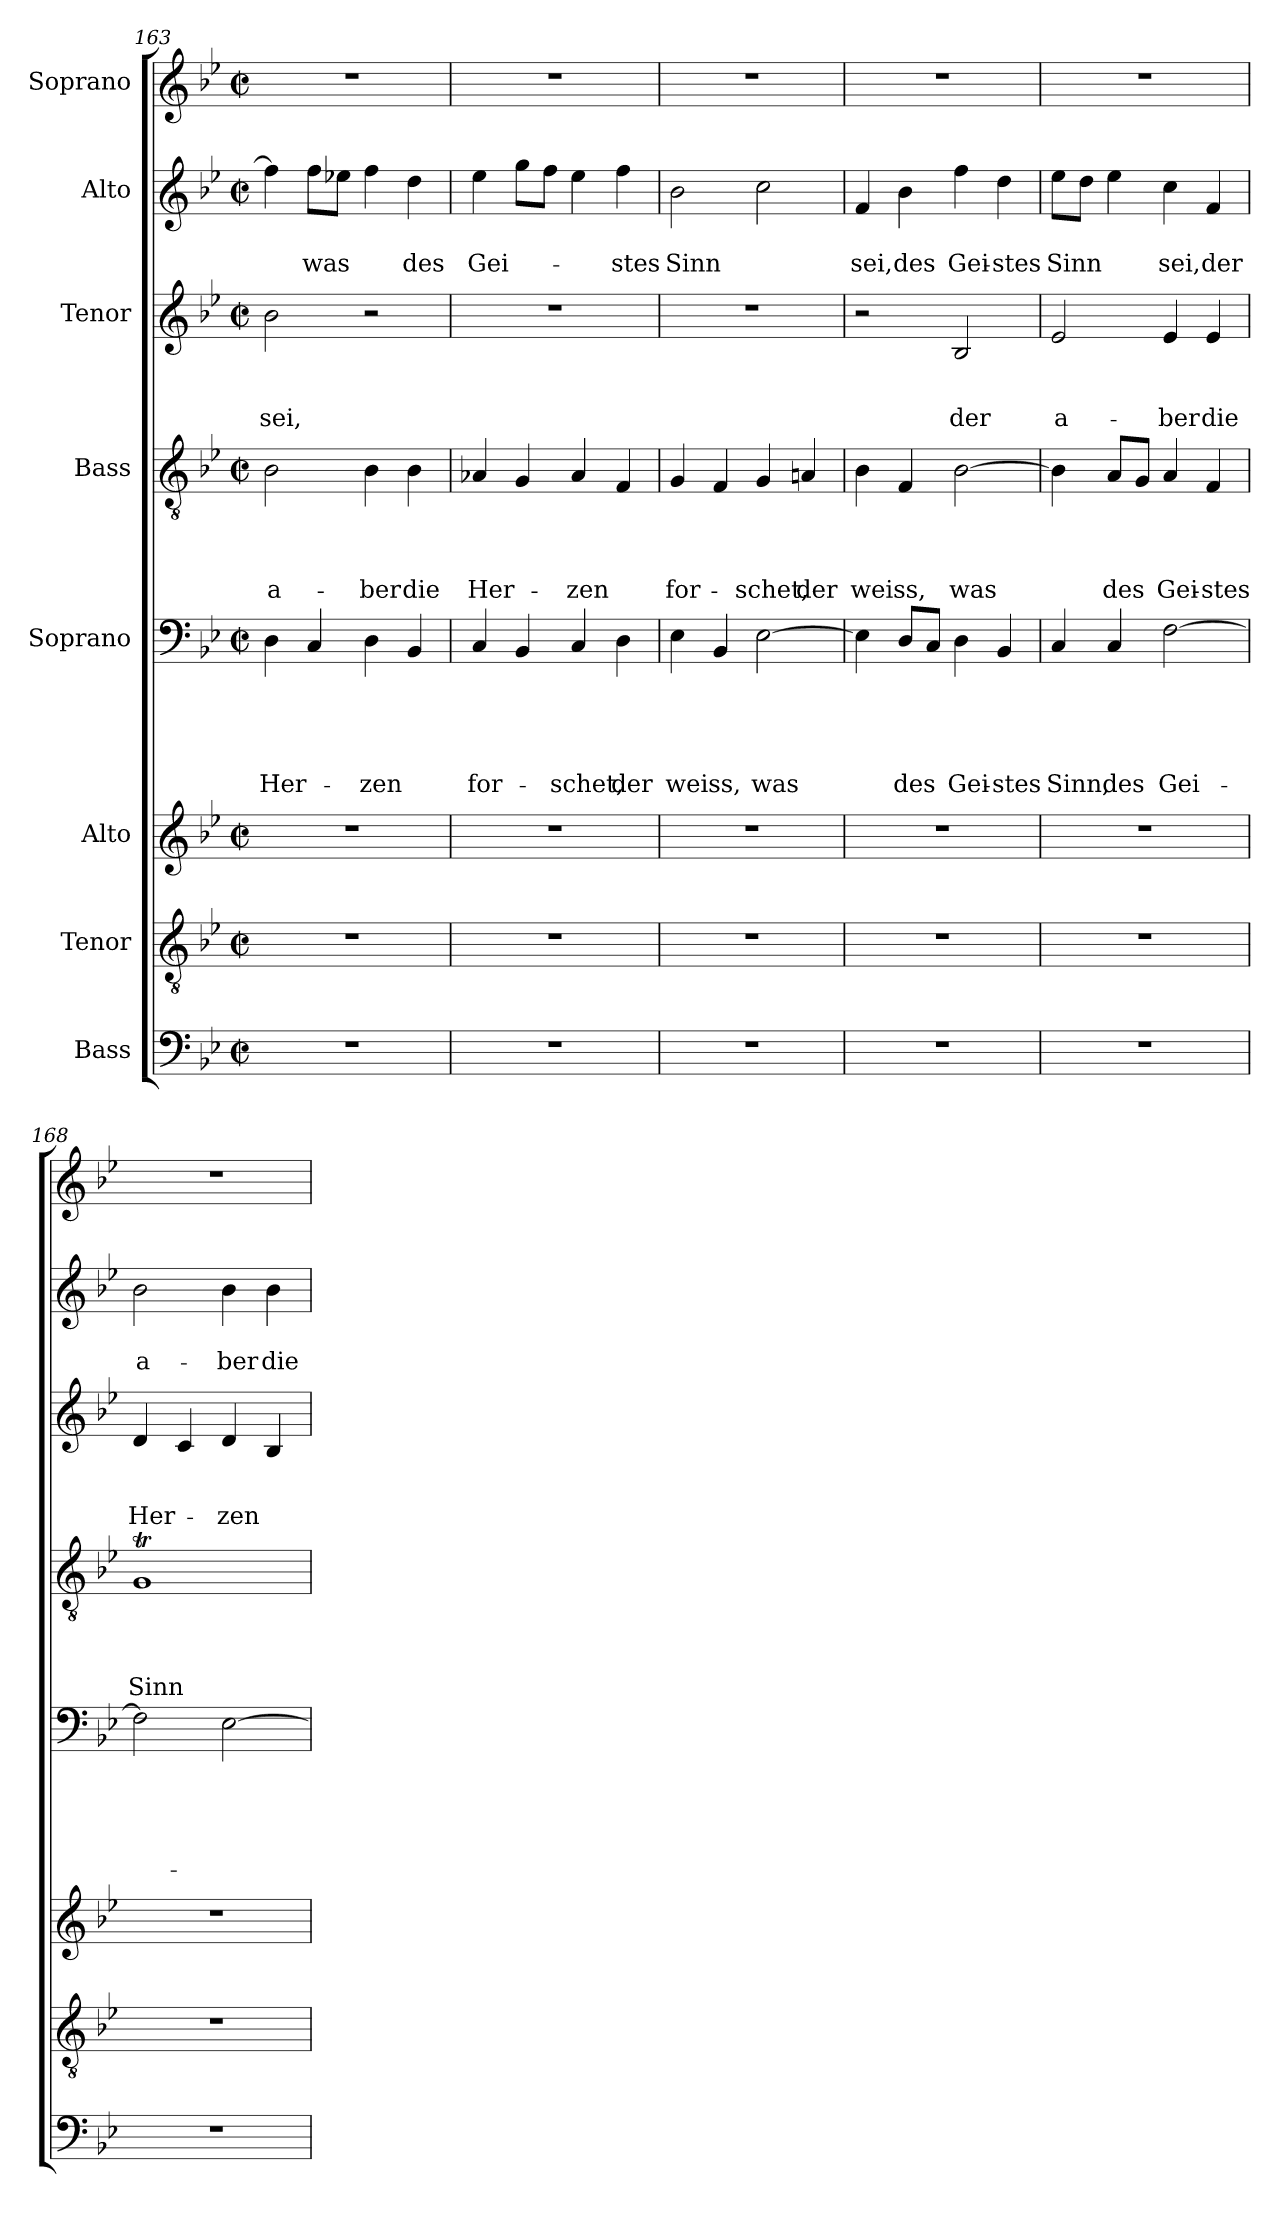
**kern	**kern	**kern	**kern	**text	**text	**text	**text	**text	**kern	**text	**text	**text	**text	**kern	**text	**text	**text	**kern	**text	**text	**kern
*part8	*part7	*part6	*part5	*part5	*part5	*part5	*part5	*part5	*part4	*part4	*part4	*part4	*part4	*part3	*part3	*part3	*part3	*part2	*part2	*part2	*part1
*staff8	*staff7	*staff6	*staff5	*staff5	*staff5	*staff5	*staff5	*staff5	*staff4	*staff4	*staff4	*staff4	*staff4	*staff3	*staff3	*staff3	*staff3	*staff2	*staff2	*staff2	*staff1
*I"Bass	*I"Tenor	*I"Alto	*I"Soprano	*	*	*	*	*	*I"Bass	*	*	*	*	*I"Tenor	*	*	*	*I"Alto	*	*	*I"Soprano
*clefF4	*clefGv2	*clefG2	*clefF4	*	*	*	*	*	*clefGv2	*	*	*	*	*clefG2	*	*	*	*clefG2	*	*	*clefG2
*k[b-e-]	*k[b-e-]	*k[b-e-]	*k[b-e-]	*	*	*	*	*	*k[b-e-]	*	*	*	*	*k[b-e-]	*	*	*	*k[b-e-]	*	*	*k[b-e-]
*B-:	*B-:	*B-:	*B-:	*	*	*	*	*	*B-:	*	*	*	*	*B-:	*	*	*	*B-:	*	*	*B-:
*M2/2	*M2/2	*M2/2	*M2/2	*	*	*	*	*	*M2/2	*	*	*	*	*M2/2	*	*	*	*M2/2	*	*	*M2/2
*met(c|)	*met(c|)	*met(c|)	*met(c|)	*	*	*	*	*	*met(c|)	*	*	*	*	*met(c|)	*	*	*	*met(c|)	*	*	*met(c|)
=163	=163	=163	=163	=163	=163	=163	=163	=163	=163	=163	=163	=163	=163	=163	=163	=163	=163	=163	=163	=163	=163
!	!	!	!	!	!	!	!	!LO:LY:b	!	!	!	!	!LO:LY:b	!	!	!	!LO:LY:b	!	!	!	!
1r	1r	1r	4D\	.	.	.	.	Her-	2B-\	.	.	.	a-	2b-\	.	.	sei,	4ff\]	.	.	1r
!	!	!	!	!	!	!	!	!	!	!	!	!	!	!	!	!	!	!	!	!LO:LY:b	!
.	.	.	4C/	.	.	.	.	.	.	.	.	.	.	.	.	.	.	8ff\L	.	was	.
.	.	.	.	.	.	.	.	.	.	.	.	.	.	.	.	.	.	8ee-X\J	.	.	.
!	!	!	!	!	!	!	!	!LO:LY:b	!	!	!	!	!LO:LY:b	!	!	!	!	!	!	!	!
.	.	.	4D\	.	.	.	.	-zen	4B-\	.	.	.	-ber	2r	.	.	.	4ff\	.	.	.
!	!	!	!	!	!	!	!	!	!	!	!	!	!LO:LY:b	!	!	!	!	!	!	!LO:LY:b	!
.	.	.	4BB-/	.	.	.	.	.	4B-\	.	.	.	die	.	.	.	.	4dd\	.	des	.
=164	=164	=164	=164	=164	=164	=164	=164	=164	=164	=164	=164	=164	=164	=164	=164	=164	=164	=164	=164	=164	=164
!	!	!	!	!	!	!	!	!LO:LY:b	!	!	!	!	!LO:LY:b	!	!	!	!	!	!	!LO:LY:b	!
1r	1r	1r	4C/	.	.	.	.	for-	4A-X/	.	.	.	Her-	1r	.	.	.	4ee-\	.	Gei-	1r
.	.	.	4BB-/	.	.	.	.	.	4G/	.	.	.	.	.	.	.	.	8gg\L	.	.	.
.	.	.	.	.	.	.	.	.	.	.	.	.	.	.	.	.	.	8ff\J	.	.	.
!	!	!	!	!	!	!	!	!LO:LY:b	!	!	!	!	!LO:LY:b	!	!	!	!	!	!	!	!
.	.	.	4C/	.	.	.	.	-schet,	4A-/	.	.	.	-zen	.	.	.	.	4ee-\	.	.	.
!	!	!	!	!	!	!	!	!LO:LY:b	!	!	!	!	!	!	!	!	!	!	!	!LO:LY:b	!
.	.	.	4D\	.	.	.	.	der	4F/	.	.	.	.	.	.	.	.	4ff\	.	-stes	.
=165	=165	=165	=165	=165	=165	=165	=165	=165	=165	=165	=165	=165	=165	=165	=165	=165	=165	=165	=165	=165	=165
!	!	!	!	!	!	!	!	!LO:LY:b	!	!	!	!	!LO:LY:b	!	!	!	!	!	!	!LO:LY:b	!
1r	1r	1r	4E-\	.	.	.	.	weiss,	4G/	.	.	.	for-	1r	.	.	.	2b-\	.	Sinn	1r
.	.	.	4BB-/	.	.	.	.	.	4F/	.	.	.	.	.	.	.	.	.	.	.	.
!	!	!	!	!	!	!	!	!LO:LY:b	!	!	!	!	!LO:LY:b	!	!	!	!	!	!	!	!
.	.	.	[>2E-\	.	.	.	.	was	4G/	.	.	.	-schet,	.	.	.	.	2cc\	.	.	.
!	!	!	!	!	!	!	!	!	!	!	!	!	!LO:LY:b	!	!	!	!	!	!	!	!
.	.	.	.	.	.	.	.	.	4An/	.	.	.	der	.	.	.	.	.	.	.	.
=166	=166	=166	=166	=166	=166	=166	=166	=166	=166	=166	=166	=166	=166	=166	=166	=166	=166	=166	=166	=166	=166
!	!	!	!	!	!	!	!	!	!	!	!	!	!LO:LY:b	!	!	!	!	!	!	!LO:LY:b	!
1r	1r	1r	4E-\]	.	.	.	.	.	4B-\	.	.	.	weiss,	2r	.	.	.	4f/	.	sei,	1r
!	!	!	!	!	!	!	!	!LO:LY:b	!	!	!	!	!	!	!	!	!	!	!	!LO:LY:b	!
.	.	.	8D/L	.	.	.	.	des	4F/	.	.	.	.	.	.	.	.	4b-\	.	des	.
.	.	.	8C/J	.	.	.	.	.	.	.	.	.	.	.	.	.	.	.	.	.	.
!	!	!	!	!	!	!	!	!LO:LY:b	!	!	!	!	!LO:LY:b	!	!	!	!LO:LY:b	!	!	!LO:LY:b	!
.	.	.	4D\	.	.	.	.	Gei-	[>2B-\	.	.	.	was	2B-/	.	.	der	4ff\	.	Gei-	.
!	!	!	!	!	!	!	!	!LO:LY:b:rj	!	!	!	!	!	!	!	!	!	!	!	!LO:LY:b:rj	!
.	.	.	4BB-/	.	.	.	.	-stes	.	.	.	.	.	.	.	.	.	4dd\	.	-stes	.
=167	=167	=167	=167	=167	=167	=167	=167	=167	=167	=167	=167	=167	=167	=167	=167	=167	=167	=167	=167	=167	=167
!	!	!	!	!	!	!	!	!LO:LY:b	!	!	!	!	!	!	!	!	!LO:LY:b	!	!	!LO:LY:b	!
1r	1r	1r	4C/	.	.	.	.	Sinn,	4B-\]	.	.	.	.	2e-/	.	.	a-	8ee-\L	.	Sinn	1r
.	.	.	.	.	.	.	.	.	.	.	.	.	.	.	.	.	.	8dd\J	.	.	.
!	!	!	!	!	!	!	!	!LO:LY:b	!	!	!	!	!LO:LY:b	!	!	!	!	!	!	!	!
.	.	.	4C/	.	.	.	.	des	8A/L	.	.	.	des	.	.	.	.	4ee-\	.	.	.
.	.	.	.	.	.	.	.	.	8G/J	.	.	.	.	.	.	.	.	.	.	.	.
!	!	!	!	!	!	!	!	!LO:LY:b	!	!	!	!	!LO:LY:b	!	!	!	!LO:LY:b	!	!	!LO:LY:b	!
.	.	.	[>2F\	.	.	.	.	Gei-	4A/	.	.	.	Gei-	4e-/	.	.	-ber	4cc\	.	sei,	.
!	!	!	!	!	!	!	!	!	!	!	!	!	!LO:LY:b:rj	!	!	!	!LO:LY:b	!	!	!LO:LY:b	!
.	.	.	.	.	.	.	.	.	4F/	.	.	.	-stes	4e-/	.	.	die	4f/	.	der	.
=168	=168	=168	=168	=168	=168	=168	=168	=168	=168	=168	=168	=168	=168	=168	=168	=168	=168	=168	=168	=168	=168
!	!	!	!	!	!	!	!	!	!	!	!	!	!LO:LY:b	!	!	!	!LO:LY:b	!	!	!LO:LY:b	!
1r	1r	1r	2F\]	.	.	.	.	.	1GT	.	.	.	Sinn	4d/	.	.	Her-	2b-\	.	a-	1r
.	.	.	.	.	.	.	.	.	.	.	.	.	.	4c/	.	.	.	.	.	.	.
!	!	!	!	!	!	!	!	!	!	!	!	!	!	!	!	!	!LO:LY:b	!	!	!LO:LY:b	!
.	.	.	[>2E-\	.	.	.	.	.	.	.	.	.	.	4d/	.	.	-zen	4b-\	.	-ber	.
!	!	!	!	!	!	!	!	!	!	!	!	!	!	!	!	!	!	!	!	!LO:LY:b	!
.	.	.	.	.	.	.	.	.	.	.	.	.	.	4B-/	.	.	.	4b-\	.	die	.
=	=	=	=	=	=	=	=	=	=	=	=	=	=	=	=	=	=	=	=	=	=
*-	*-	*-	*-	*-	*-	*-	*-	*-	*-	*-	*-	*-	*-	*-	*-	*-	*-	*-	*-	*-	*-
